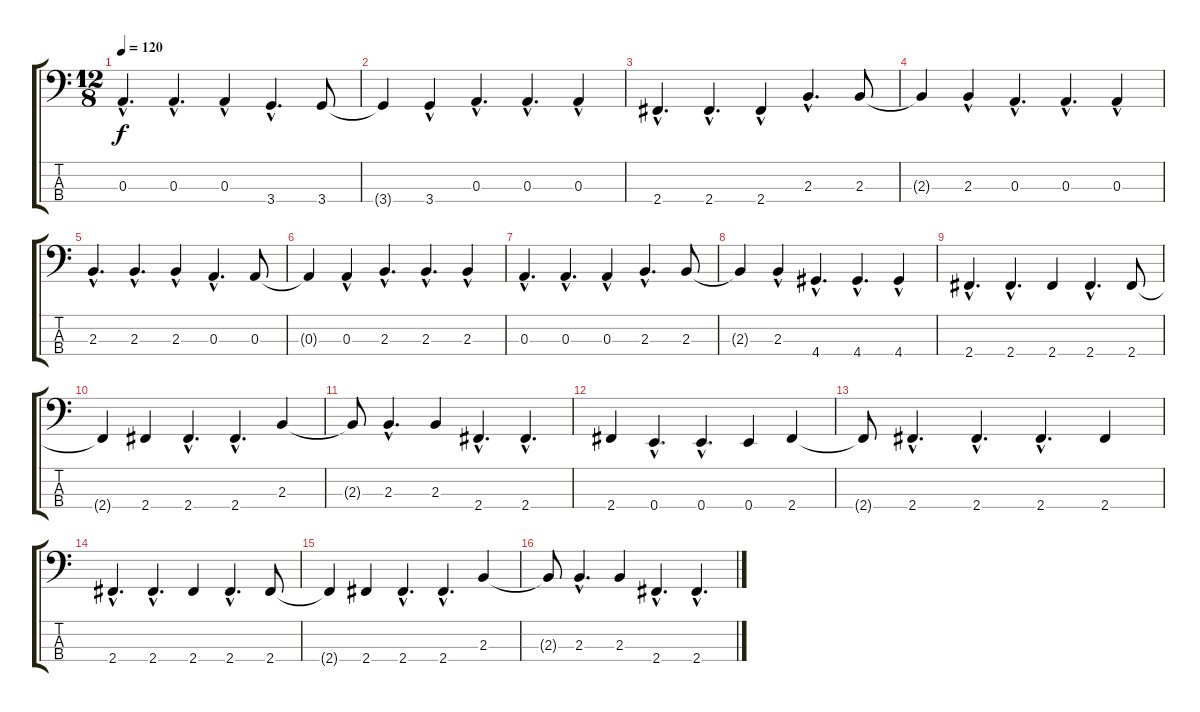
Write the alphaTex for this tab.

\track "" {instrument slapbass1}
\staff {score tabs}
\tuning (G2 D2 A1 E1) {hide}
\ts (12 8)
\tempo 120
\clef f4
\ks c
0.3{hac}.4{d dy f} 0.3{hac}.4{d} 0.3{hac}.4 3.4{hac}.4{d} 3.4.8 |
3.4{t}.4 3.4{hac}.4 0.3{hac}.4{d} 0.3{hac}.4{d} 0.3{hac}.4 |
2.4{hac}.4{d} 2.4{hac}.4{d} 2.4{hac}.4 2.3{hac}.4{d} 2.3.8 |
2.3{t}.4 2.3{hac}.4 0.3{hac}.4{d} 0.3{hac}.4{d} 0.3{hac}.4 |
2.3{hac}.4{d} 2.3{hac}.4{d} 2.3{hac}.4 0.3{hac}.4{d} 0.3.8 |
0.3{t}.4 0.3{hac}.4 2.3{hac}.4{d} 2.3{hac}.4{d} 2.3{hac}.4 |
0.3{hac}.4{d} 0.3{hac}.4{d} 0.3{hac}.4 2.3{hac}.4{d} 2.3.8 |
2.3{t}.4 2.3{hac}.4 4.4{hac}.4{d} 4.4{hac}.4{d} 4.4{hac}.4 |
2.4{hac}.4{d} 2.4{hac}.4{d} 2.4.4 2.4{hac}.4{d} 2.4.8 |
2.4{t}.4 2.4.4 2.4{hac}.4{d} 2.4{hac}.4{d} 2.3.4 |
2.3{t}.8 2.3{hac}.4{d} 2.3.4 2.4{hac}.4{d} 2.4{hac}.4{d} |
2.4.4 0.4{hac}.4{d} 0.4{hac}.4{d} 0.4.4 2.4.4 |
2.4{t}.8 2.4{hac}.4{d} 2.4{hac}.4{d} 2.4{hac}.4{d} 2.4.4 |
2.4{hac}.4{d} 2.4{hac}.4{d} 2.4.4 2.4{hac}.4{d} 2.4.8 |
2.4{t}.4 2.4.4 2.4{hac}.4{d} 2.4{hac}.4{d} 2.3.4 |
2.3{t}.8 2.3{hac}.4{d} 2.3.4 2.4{hac}.4{d} 2.4{hac}.4{d}
